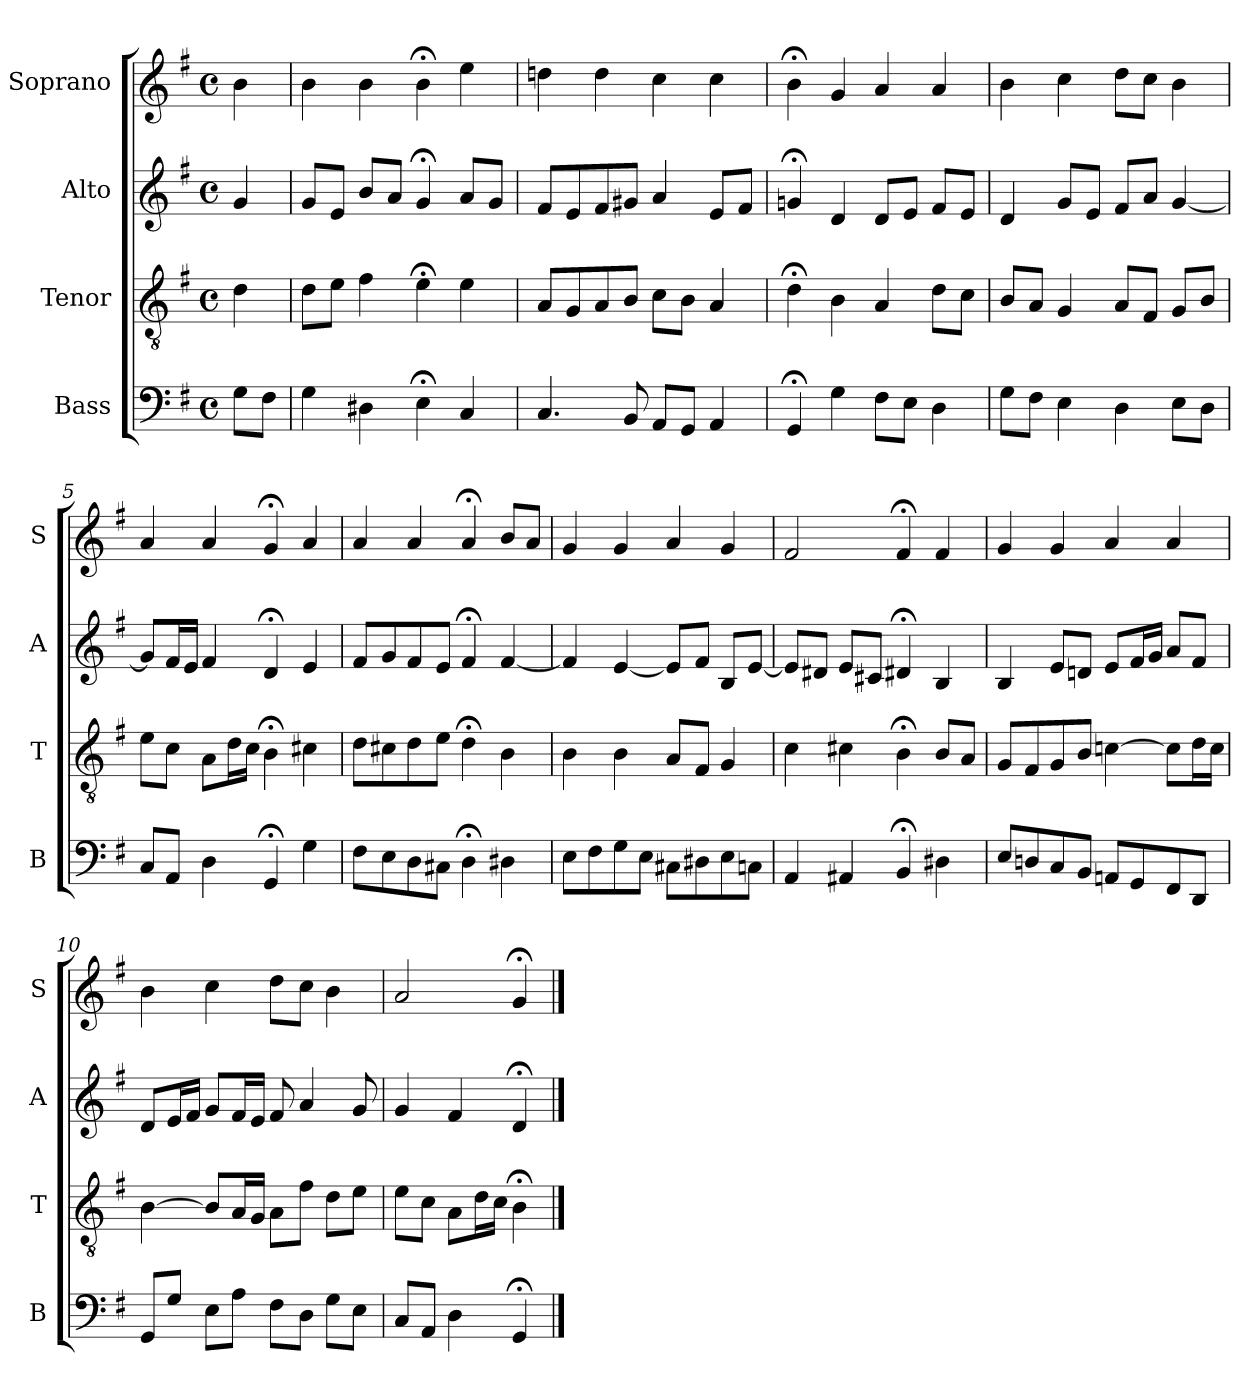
**kern	**kern	**kern	**kern
*part4	*part3	*part2	*part1
*staff4	*staff3	*staff2	*staff1
*I"Bass	*I"Tenor	*I"Alto	*I"Soprano
*I'B	*I'T	*I'A	*I'S
*clefF4	*clefGv2	*clefG2	*clefG2
*k[f#]	*k[f#]	*k[f#]	*k[f#]
*G:	*G:	*G:	*G:
*M4/4	*M4/4	*M4/4	*M4/4
*met(c)	*met(c)	*met(c)	*met(c)
*MM100	*MM100	*MM100	*MM100
=	=	=	=
8GL	4d	4g	4b
8F#J	.	.	.
=1	=1	=1	=1
4G	8dL	8gL	4b
.	8eJ	8eJ	.
4D#X	4f#	8bL	4b
.	.	8aJ	.
4E;<	4e;<	4g;<	4b;<
4C	4e	8aL	4ee
.	.	8gJ	.
=2	=2	=2	=2
4.C	8AL	8f#L	4ddn
.	8G	8e	.
.	8A	8f#	4dd
8BB	8BJ	8g#XJ	.
8AAL	8cL	4a	4cc
8GGJ	8BJ	.	.
4AA	4A	8eL	4cc
.	.	8f#J	.
=3	=3	=3	=3
4GG;<	4d;<	4gn;<	4b;<
4G	4B	4d	4g
8F#L	4A	8dL	4a
8EJ	.	8eJ	.
4D	8dL	8f#L	4a
.	8cJ	8eJ	.
=4	=4	=4	=4
8GL	8BL	4d	4b
8F#J	8AJ	.	.
4E	4G	8gL	4cc
.	.	8eJ	.
4D	8AL	8f#L	8ddL
.	8F#J	8aJ	8ccJ
8EL	8GL	[4g	4b
8DJ	8BJ	.	.
=5	=5	=5	=5
8CL	8eL	8gL]	4a
8AAJ	8cJ	16f#L	.
.	.	16eJJ	.
4D	8AL	4f#	4a
.	16dL	.	.
.	16cJJ	.	.
4GG;<	4B;<	4d;<	4g;<
4G	4c#X	4e	4a
=6	=6	=6	=6
8F#L	8dL	8f#L	4a
8E	8c#X	8g	.
8D	8d	8f#	4a
8C#XJ	8eJ	8eJ	.
4D;<	4d;<	4f#;<	4a;<
4D#X	4B	[4f#	8bL
.	.	.	8aJ
=7	=7	=7	=7
8EL	4B	4f#]	4g
8F#	.	.	.
8G	4B	[4e	4g
8EJ	.	.	.
8C#XL	8AL	8eL]	4a
8D#X	8F#J	8f#J	.
8E	4G	8BL	4g
8CnJ	.	[8eJ	.
=8	=8	=8	=8
4AA	4c	8eL]	2f#
.	.	8d#XJ	.
4AA#X	4c#X	8eL	.
.	.	8c#XJ	.
4BB;<	4B;<	4d#X;<	4f#;<
4D#X	8BL	4B	4f#
.	8AJ	.	.
=9	=9	=9	=9
8EL	8GL	4B	4g
8Dn	8F#	.	.
8C	8G	8eL	4g
8BBJ	8BJ	8dnJ	.
8AAnL	[4cn	8eL	4a
8GG	.	16f#L	.
.	.	16gJJ	.
8FF#	8cL]	8aL	4a
8DDJ	16dL	8f#J	.
.	16cJJ	.	.
=10	=10	=10	=10
8GGL	[4B	8dL	4b
8GJ	.	16eL	.
.	.	16f#JJ	.
8EL	8BL]	8gL	4cc
8AJ	16AL	16f#L	.
.	16GJJ	16eJJ	.
8F#L	8AL	8f#	8ddL
8DJ	8f#J	4a	8ccJ
8GL	8dL	.	4b
8EJ	8eJ	8g	.
=11	=11	=11	=11
8CL	8eL	4g	2a
8AAJ	8cJ	.	.
4D	8AL	4f#	.
.	16dL	.	.
.	16cJJ	.	.
4GG;<	4B;<	4d;<	4g;<
==	==	==	==
*-	*-	*-	*-
